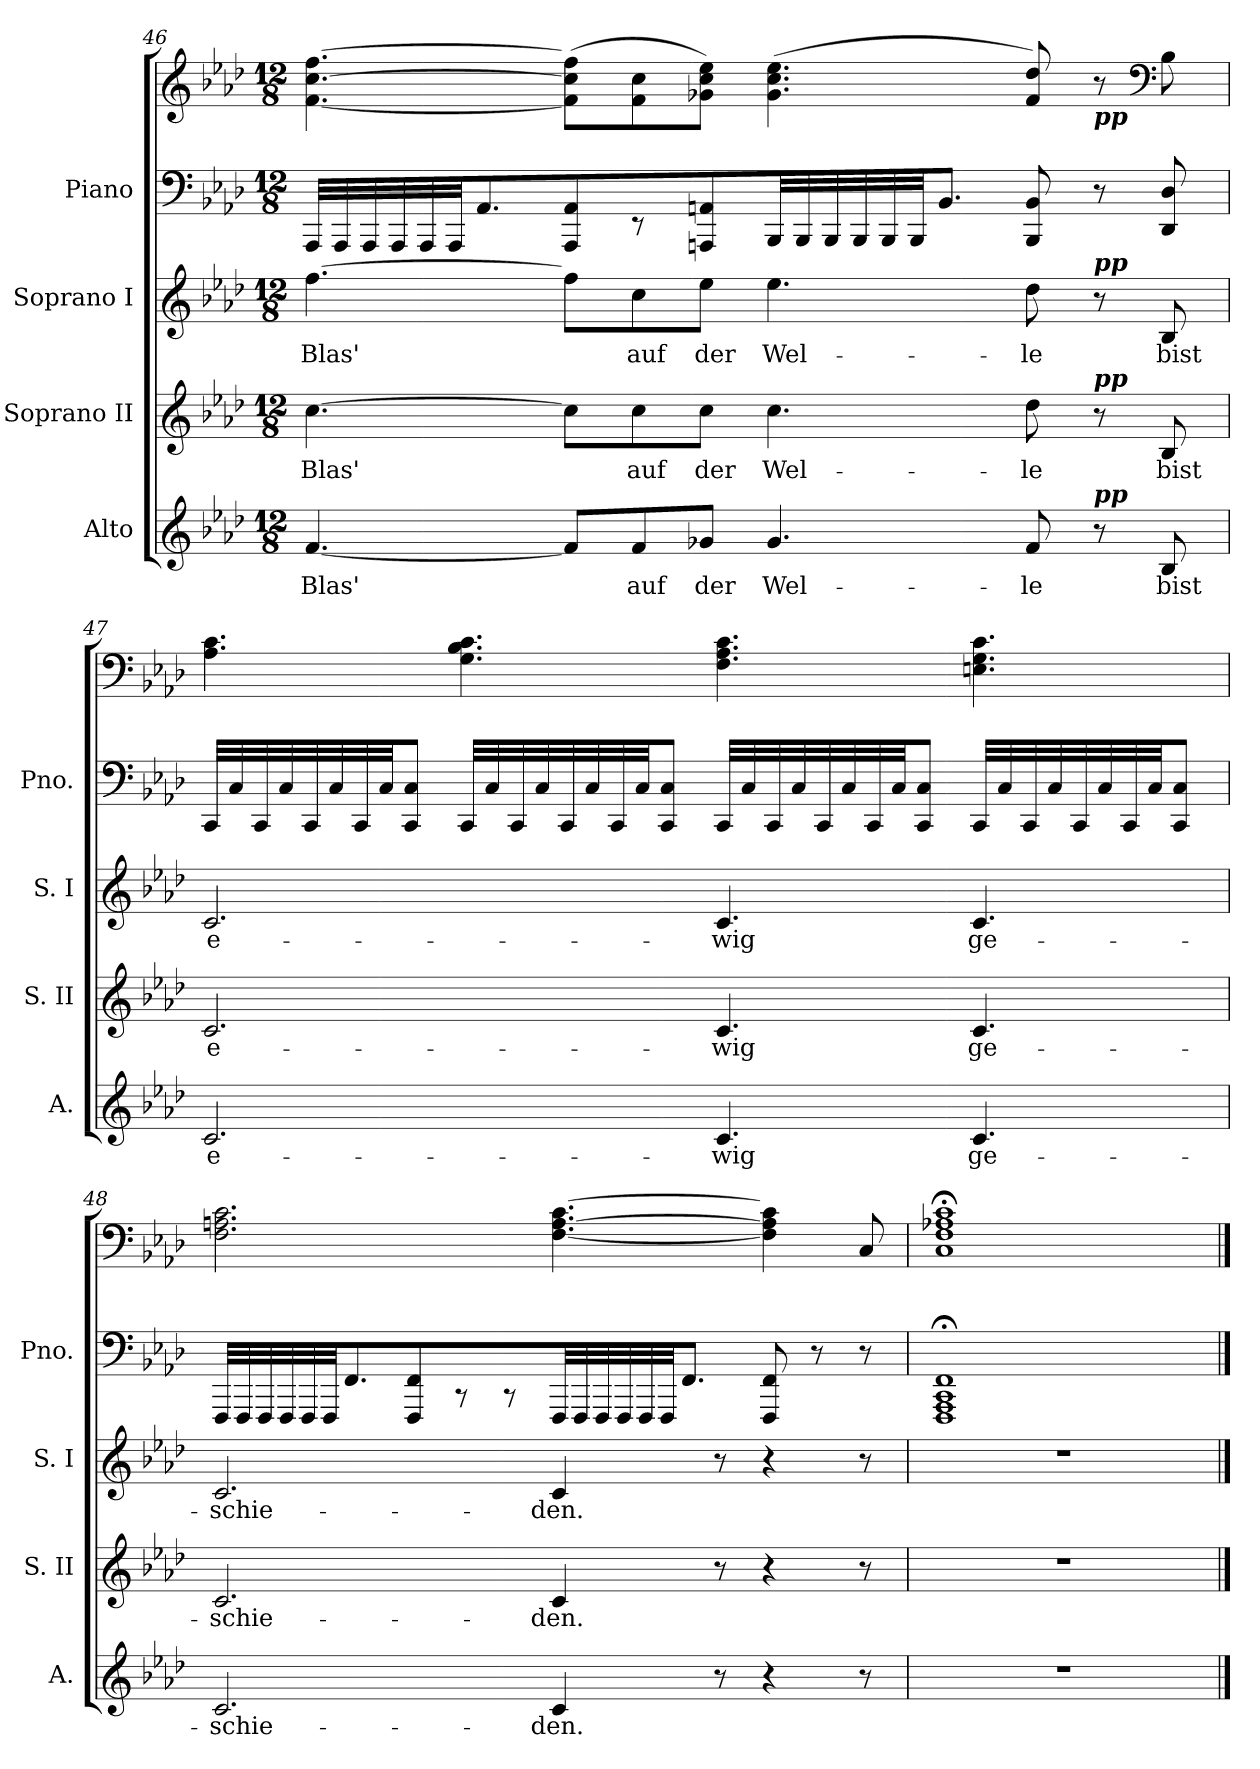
**kern	**text	**kern	**text	**kern	**text	**kern	**kern
*part4	*part4	*part3	*part3	*part2	*part2	*part1	*part1
*staff5	*staff5	*staff4	*staff4	*staff3	*staff3	*staff2	*staff1
*I"Alto	*	*I"Soprano II	*	*I"Soprano I	*	*I"Piano	*
*I'A.	*	*I'S. II	*	*I'S. I	*	*I'Pno.	*
*clefG2	*	*clefG2	*	*clefG2	*	*clefF4	*clefG2
*k[b-e-a-d-]	*	*k[b-e-a-d-]	*	*k[b-e-a-d-]	*	*k[b-e-a-d-]	*k[b-e-a-d-]
*A-:	*	*A-:	*	*A-:	*	*A-:	*A-:
*M12/8	*	*M12/8	*	*M12/8	*	*M12/8	*M12/8
=46	=46	=46	=46	=46	=46	=46	=46
!	!LO:LY:b	!	!LO:LY:b	!	!LO:LY:b	!	!
*	*	*	*	*	*	*tremolo	*
[<4.f/	Blas'	[>4.cc\	Blas'	[>4.ff\	Blas'	32AAA-/LLL	[<4.f\ [>4.cc\ [>4.ff\
.	.	.	.	.	.	32AAA-/	.
.	.	.	.	.	.	32AAA-/	.
.	.	.	.	.	.	32AAA-/	.
.	.	.	.	.	.	32AAA-/	.
.	.	.	.	.	.	32AAA-/JJJ	.
*	*	*	*	*	*	*Xtremolo	*
.	.	.	.	.	.	8.AA-/J	.
8f/L]	.	8cc\L]	.	8ff\L]	.	8AAA-/ 8AA-/	(>8f]\ 8cc]\ 8ff]\L
!	!LO:LY:b	!	!LO:LY:b	!	!LO:LY:b	!	!
8f/	auf	8cc\	auf	8cc\	auf	8r	8f\ 8cc\
!	!LO:LY:b	!	!LO:LY:b	!	!LO:LY:b	!	!
8g-X/J	der	8cc\J	der	8ee-\J	der	8AAAn/ 8AAn/	8g-X\ 8cc\ 8ee-\J)
!	!LO:LY:b	!	!LO:LY:b	!	!LO:LY:b	!	!
*	*	*	*	*	*	*tremolo	*
4.g-/	Wel-	4.cc\	Wel-	4.ee-\	Wel-	32BBB-/LLL	(>4.g-\ 4.cc\ 4.ee-\
.	.	.	.	.	.	32BBB-/	.
.	.	.	.	.	.	32BBB-/	.
.	.	.	.	.	.	32BBB-/	.
.	.	.	.	.	.	32BBB-/	.
.	.	.	.	.	.	32BBB-/JJJ	.
*	*	*	*	*	*	*Xtremolo	*
.	.	.	.	.	.	8.BB-/J	.
!	!LO:LY:b	!	!LO:LY:b	!	!LO:LY:b	!	!
8f/	-le	8dd-\	-le	8dd-\	-le	8BBB-/ 8BB-/	8f/ 8dd-/)
!	!	!	!	!	!	!	!LO:TX:b:Bi:t=pp
!	!	!	!	!LO:TX:a:Bi:t=pp	!	!	!
!	!	!LO:TX:a:Bi:t=pp	!	!	!	!	!
!LO:TX:a:Bi:t=pp	!	!	!	!	!	!	!
8r	.	8r	.	8r	.	8r	8r
*	*	*	*	*	*	*	*clefF4
!	!LO:LY:b	!	!LO:LY:b	!	!LO:LY:b	!	!
8B-/	bist	8B-/	bist	8B-/	bist	8DD-/ 8D-/	8B-\
!!LO:LB:g=z
=47	=47	=47	=47	=47	=47	=47	=47
!	!LO:LY:b	!	!LO:LY:b	!	!LO:LY:b	!	!
2.c/	e-	2.c/	e-	2.c/	e-	32CC/LLL	4.A-\ 4.c\
.	.	.	.	.	.	32C/	.
.	.	.	.	.	.	32CC/	.
.	.	.	.	.	.	32C/	.
.	.	.	.	.	.	32CC/	.
.	.	.	.	.	.	32C/	.
.	.	.	.	.	.	32CC/	.
.	.	.	.	.	.	32C/JJ	.
.	.	.	.	.	.	8CC/ 8C/J	.
.	.	.	.	.	.	32CC/LLL	4.G\ 4.B-\ 4.c\
.	.	.	.	.	.	32C/	.
.	.	.	.	.	.	32CC/	.
.	.	.	.	.	.	32C/	.
.	.	.	.	.	.	32CC/	.
.	.	.	.	.	.	32C/	.
.	.	.	.	.	.	32CC/	.
.	.	.	.	.	.	32C/JJ	.
.	.	.	.	.	.	8CC/ 8C/J	.
!	!LO:LY:b	!	!LO:LY:b	!	!LO:LY:b	!	!
4.c/	-wig	4.c/	-wig	4.c/	-wig	32CC/LLL	4.F\ 4.A-\ 4.c\
.	.	.	.	.	.	32C/	.
.	.	.	.	.	.	32CC/	.
.	.	.	.	.	.	32C/	.
.	.	.	.	.	.	32CC/	.
.	.	.	.	.	.	32C/	.
.	.	.	.	.	.	32CC/	.
.	.	.	.	.	.	32C/JJ	.
.	.	.	.	.	.	8CC/ 8C/J	.
!	!LO:LY:b	!	!LO:LY:b	!	!LO:LY:b	!	!
4.c/	ge-	4.c/	ge-	4.c/	ge-	32CC/LLL	4.En\ 4.G\ 4.c\
.	.	.	.	.	.	32C/	.
.	.	.	.	.	.	32CC/	.
.	.	.	.	.	.	32C/	.
.	.	.	.	.	.	32CC/	.
.	.	.	.	.	.	32C/	.
.	.	.	.	.	.	32CC/	.
.	.	.	.	.	.	32C/JJ	.
.	.	.	.	.	.	8CC/ 8C/J	.
=48	=48	=48	=48	=48	=48	=48	=48
!	!LO:LY:b	!	!LO:LY:b	!	!LO:LY:b	!	!
*	*	*	*	*	*	*tremolo	*
2.c/	-schie-	2.c/	-schie-	2.c/	-schie-	32FFF/LLL	2.F\ 2.An\ 2.c\
.	.	.	.	.	.	32FFF/	.
.	.	.	.	.	.	32FFF/	.
.	.	.	.	.	.	32FFF/	.
.	.	.	.	.	.	32FFF/	.
.	.	.	.	.	.	32FFF/JJJ	.
*	*	*	*	*	*	*Xtremolo	*
.	.	.	.	.	.	8.FF/J	.
.	.	.	.	.	.	8FFF/ 8FF/	.
.	.	.	.	.	.	8r	.
.	.	.	.	.	.	8r	.
!	!LO:LY:b	!	!LO:LY:b	!	!LO:LY:b	!	!
*	*	*	*	*	*	*tremolo	*
4c/	-den.	4c/	-den.	4c/	-den.	32FFF/LLL	[<4.F\ [>4.A\ [>4.c\
.	.	.	.	.	.	32FFF/	.
.	.	.	.	.	.	32FFF/	.
.	.	.	.	.	.	32FFF/	.
.	.	.	.	.	.	32FFF/	.
.	.	.	.	.	.	32FFF/JJJ	.
*	*	*	*	*	*	*Xtremolo	*
.	.	.	.	.	.	8.FF/J	.
8r	.	8r	.	8r	.	.	.
4r	.	4r	.	4r	.	8FFF/ 8FF/	4F\] 4A\] 4c\]
.	.	.	.	.	.	8r	.
8r	.	8r	.	8r	.	8r	8C/
=49	=49	=49	=49	=49	=49	=49	=49
!LO:N:vis=1	!	!LO:N:vis=1	!	!LO:N:vis=1	!	!	!
1.r	.	1.r	.	1.r	.	1FFF;< 1AAA-;< 1CC;< 1FF;<	1C;< 1F;< 1A-X;< 1c;<
.	.	.	.	.	.	2ryy	2ryy
==	==	==	==	==	==	==	==
*-	*-	*-	*-	*-	*-	*-	*-
